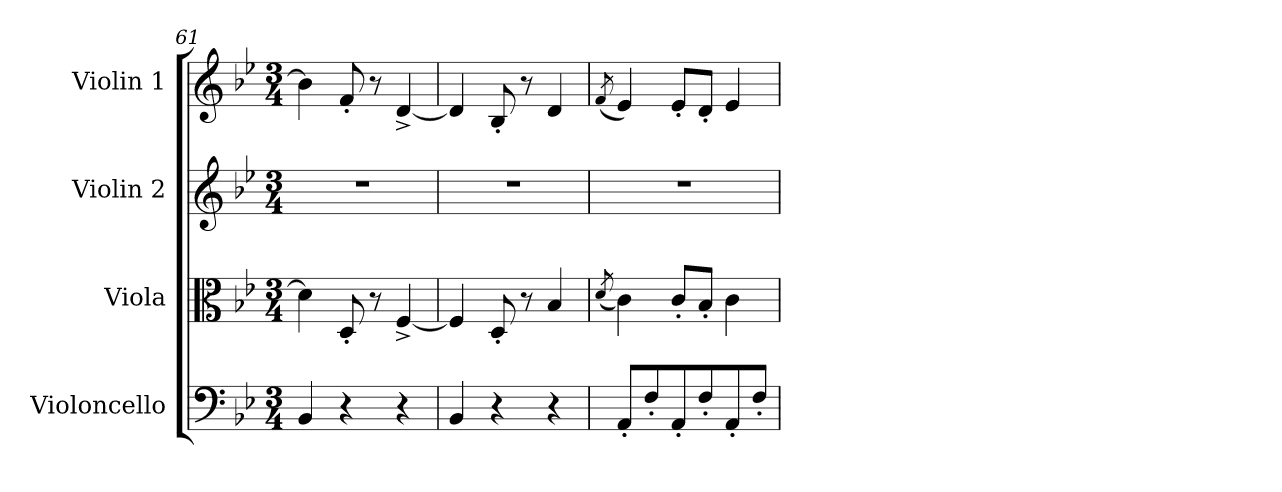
**kern	**kern	**kern	**kern
*part4	*part3	*part2	*part1
*staff4	*staff3	*staff2	*staff1
*I"Violoncello	*I"Viola	*I"Violin 2	*I"Violin 1
*I'Vc	*I'Vla	*I'Vln	*I'Vln
*clefF4	*clefC3	*clefG2	*clefG2
*k[b-e-]	*k[b-e-]	*k[b-e-]	*k[b-e-]
*M3/4	*M3/4	*M3/4	*M3/4
=61	=61	=61	=61
4BB-/	4d\]	2.r	4b-\]
4r	8D'/	.	8f'/
.	8r	.	8r
4r	[4F^/	.	[4d^/
=62	=62	=62	=62
4BB-/	4F/]	2.r	4d/]
4r	8D'/	.	8B-'/
.	8r	.	8r
4r	4B-/	.	4d/
=63	=63	=63	=63
.	(8qd/	.	(8qf/
8AA'/L	4c\)	2.r	4e-/)
8F'/	.	.	.
8AA'/	8c'/L	.	8e-'/L
8F'/	8B-'/J	.	8d'/J
8AA'/	4c\	.	4e-/
8F'/J	.	.	.
=	=	=	=
*-	*-	*-	*-
